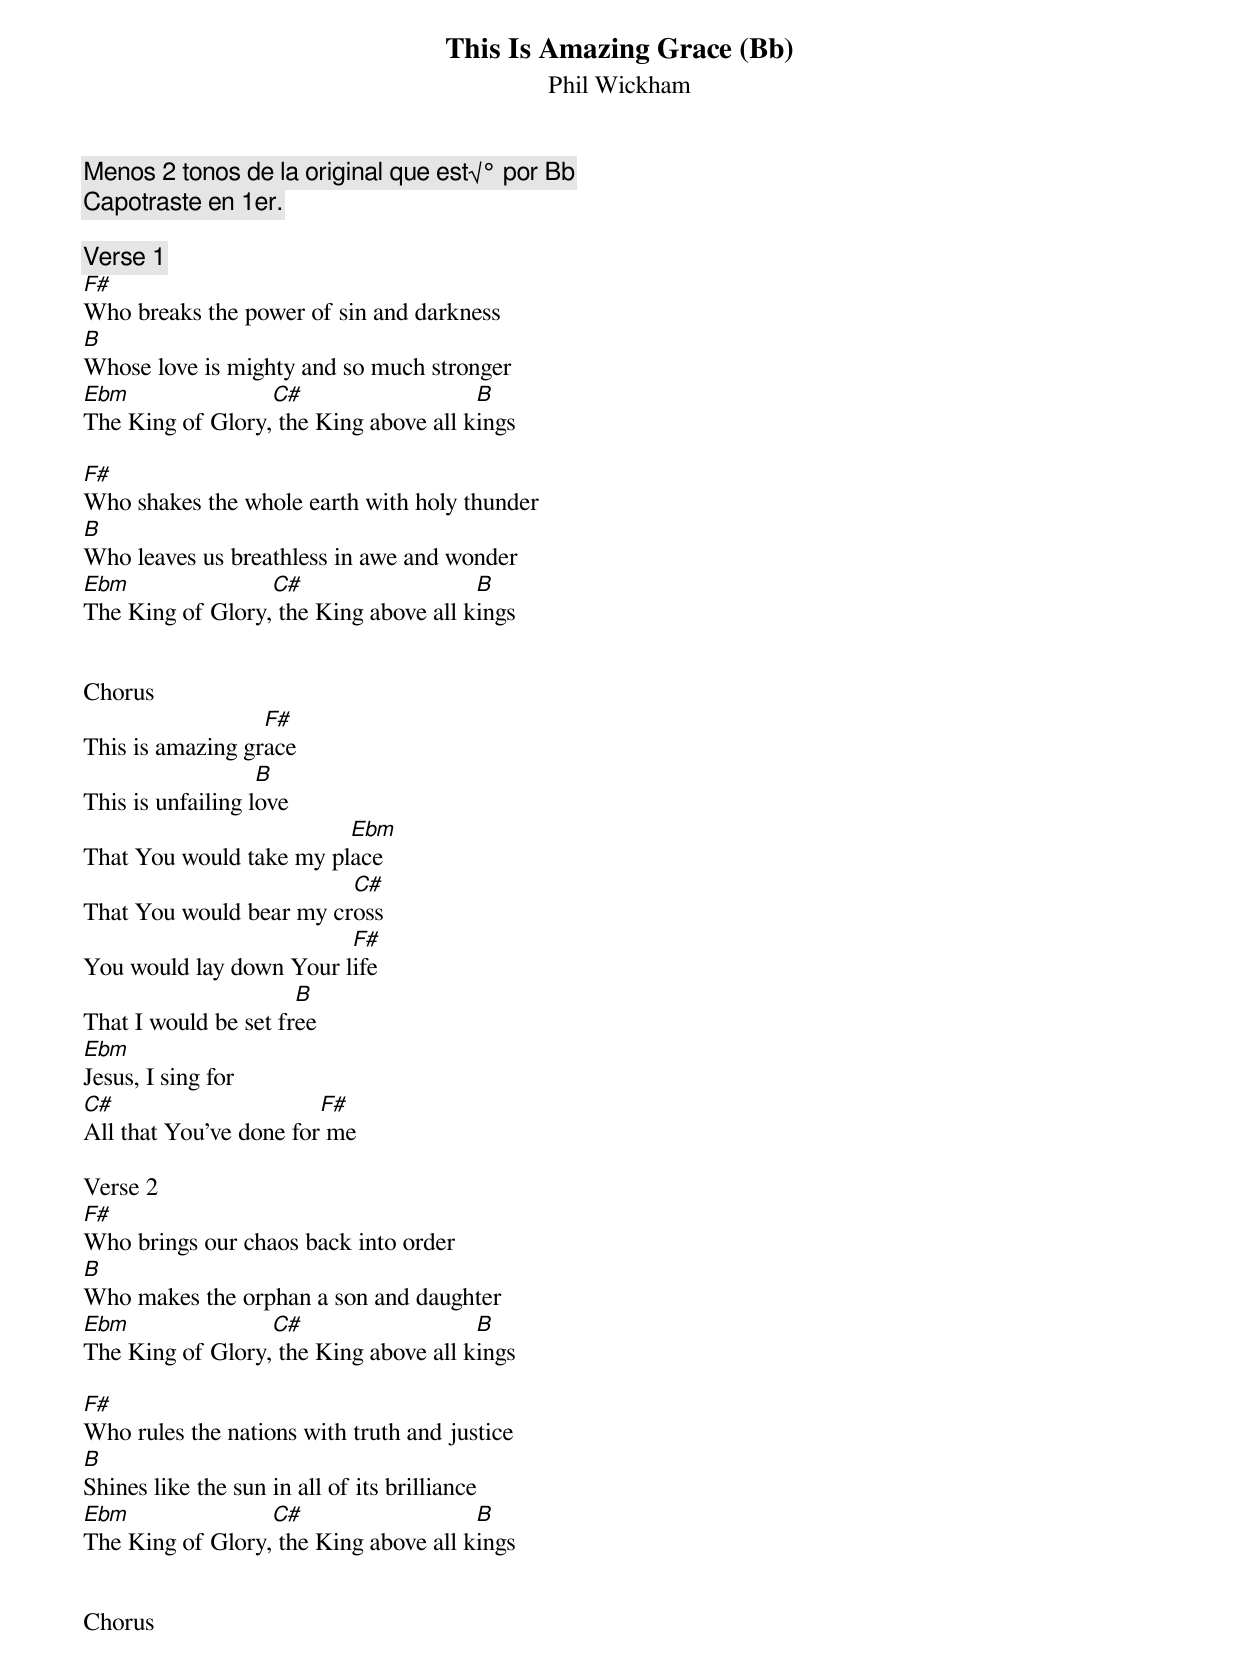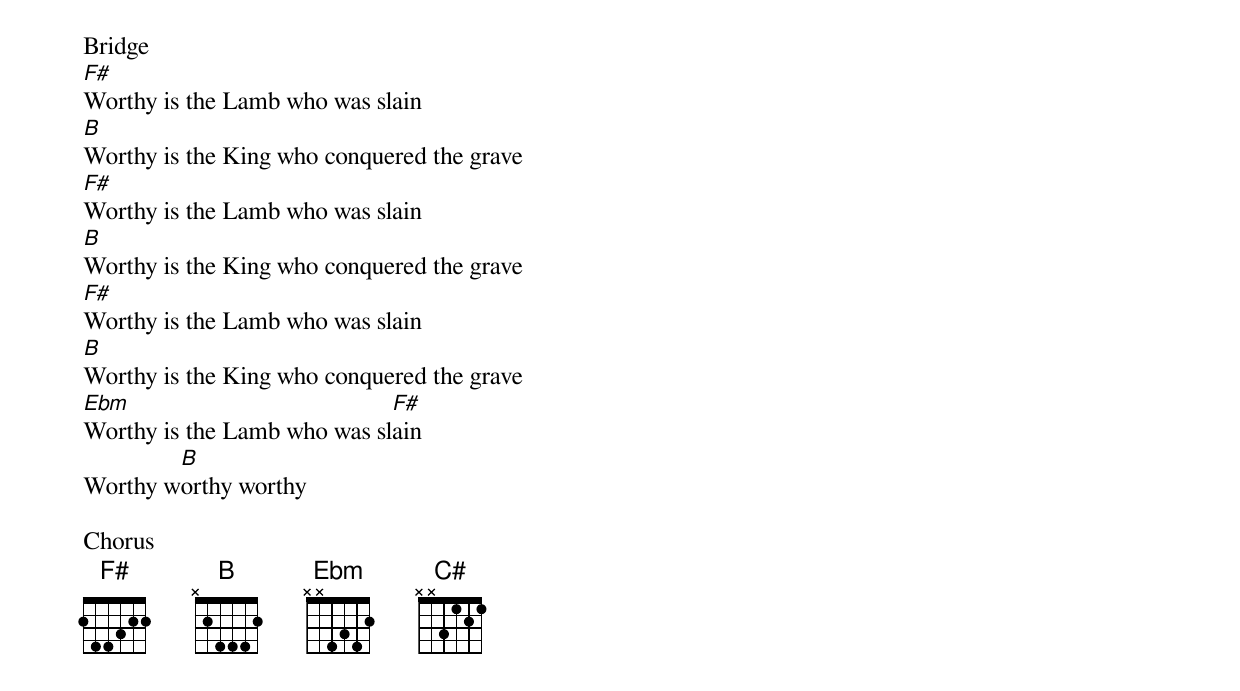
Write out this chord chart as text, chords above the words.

This Is Amazing Grace (Bb)
Phil Wickham
Menos 2 tonos de la original que est√° por Bb
Capotraste en 1er.

Verse 1
F#
Who breaks the power of sin and darkness
B
Whose love is mighty and so much stronger
Ebm               C#                   B
The King of Glory, the King above all kings

F#
Who shakes the whole earth with holy thunder
B
Who leaves us breathless in awe and wonder
Ebm               C#                   B
The King of Glory, the King above all kings


Chorus
                  F#
This is amazing grace
                   B
This is unfailing love
                         Ebm
That You would take my place
                         C#
That You would bear my cross
                         F#
You would lay down Your life
                      B
That I would be set free
Ebm
Jesus, I sing for
C#                      F#
All that You've done for me

Verse 2
F#
Who brings our chaos back into order
B
Who makes the orphan a son and daughter
Ebm               C#                   B
The King of Glory, the King above all kings

F#
Who rules the nations with truth and justice
B
Shines like the sun in all of its brilliance
Ebm               C#                   B
The King of Glory, the King above all kings


Chorus

Bridge
F#
Worthy is the Lamb who was slain
B
Worthy is the King who conquered the grave
F#
Worthy is the Lamb who was slain
B
Worthy is the King who conquered the grave
F#
Worthy is the Lamb who was slain
B
Worthy is the King who conquered the grave
Ebm                          F#
Worthy is the Lamb who was slain
        B
Worthy worthy worthy

Chorus
